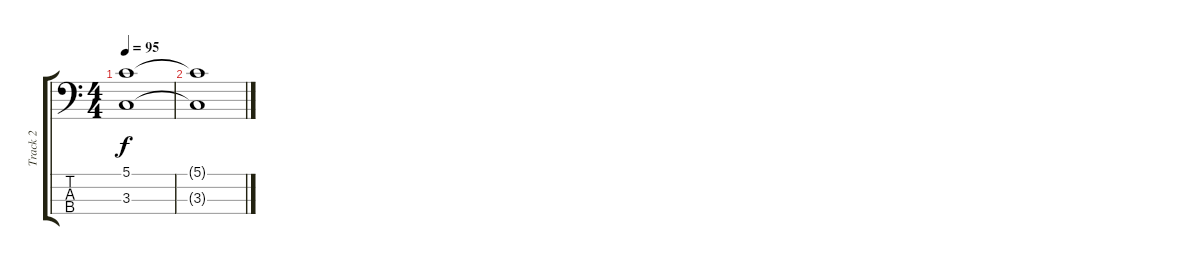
\track ("Track 2" "Track 2") {instrument electricbassfinger}
\staff {score tabs}
\tuning (G2 D2 A1 E1) {hide}
\ts (4 4)
\tempo 95
\clef f4
\ks c
(5.1{t} 3.3{t}).1{dy f} |
(5.1{t} 3.3{t}).1
